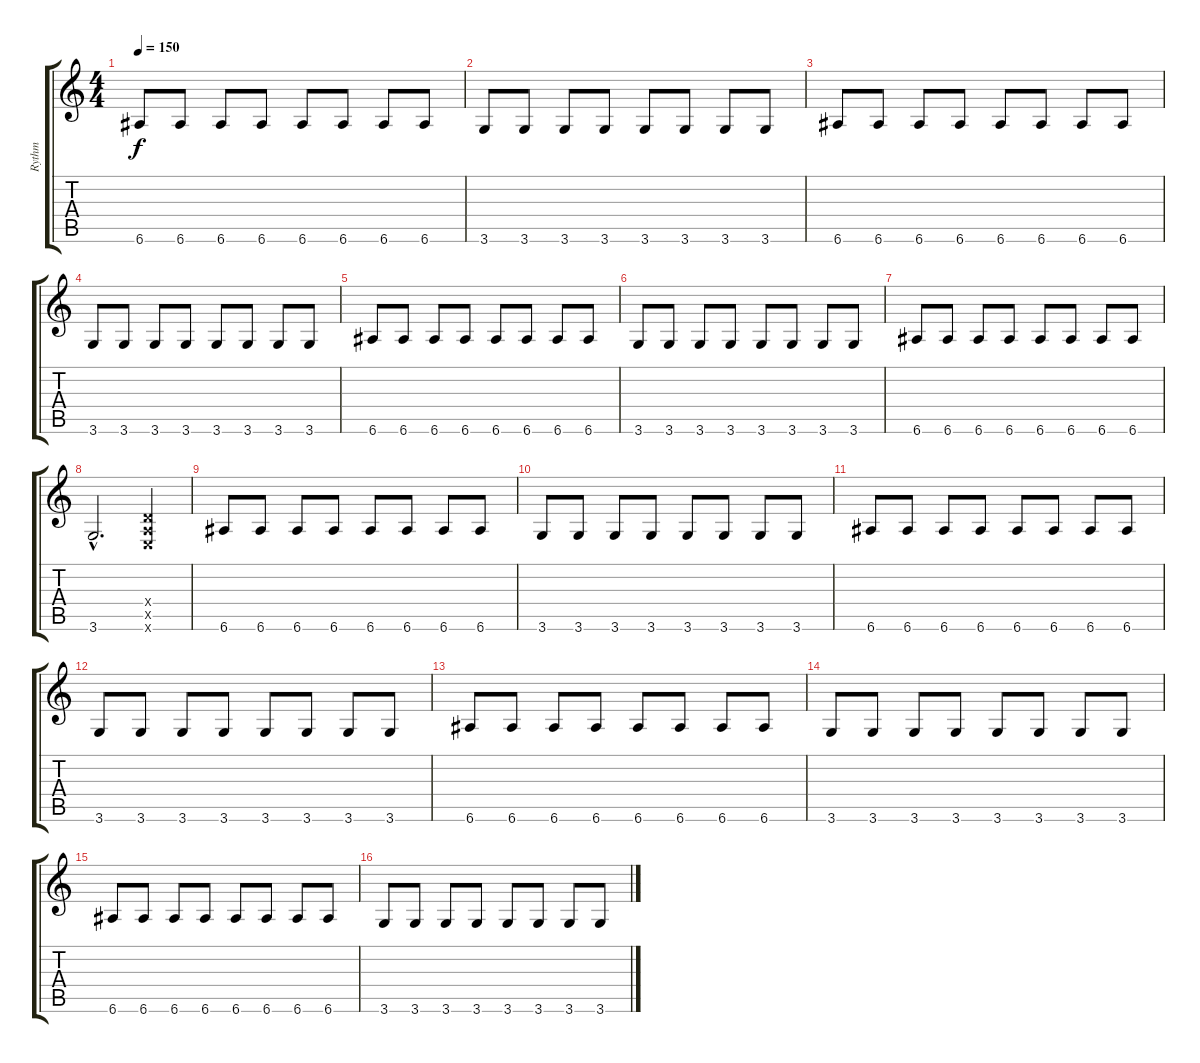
\track ("Rythm" "Rythm") {instrument electricguitarjazz}
\staff {score tabs}
\tuning (E4 B3 G3 D3 A2 E2) {hide}
\ts (4 4)
\tempo 150
\clef g2
\ks c
6.6.8{dy f instrument electricguitarjazz} 6.6.8 6.6.8 6.6.8 6.6.8 6.6.8 6.6.8 6.6.8 |
3.6.8 3.6.8 3.6.8 3.6.8 3.6.8 3.6.8 3.6.8 3.6.8 |
6.6.8 6.6.8 6.6.8 6.6.8 6.6.8 6.6.8 6.6.8 6.6.8 |
3.6.8 3.6.8 3.6.8 3.6.8 3.6.8 3.6.8 3.6.8 3.6.8 |
6.6.8 6.6.8 6.6.8 6.6.8 6.6.8 6.6.8 6.6.8 6.6.8 |
3.6.8 3.6.8 3.6.8 3.6.8 3.6.8 3.6.8 3.6.8 3.6.8 |
6.6.8 6.6.8 6.6.8 6.6.8 6.6.8 6.6.8 6.6.8 6.6.8 |
3.6{hac}.2{d} (0.4{x} 0.5{x} 0.6{x}).4 |
6.6.8 6.6.8 6.6.8 6.6.8 6.6.8 6.6.8 6.6.8 6.6.8 |
3.6.8 3.6.8 3.6.8 3.6.8 3.6.8 3.6.8 3.6.8 3.6.8 |
6.6.8 6.6.8 6.6.8 6.6.8 6.6.8 6.6.8 6.6.8 6.6.8 |
3.6.8 3.6.8 3.6.8 3.6.8 3.6.8 3.6.8 3.6.8 3.6.8 |
6.6.8 6.6.8 6.6.8 6.6.8 6.6.8 6.6.8 6.6.8 6.6.8 |
3.6.8 3.6.8 3.6.8 3.6.8 3.6.8 3.6.8 3.6.8 3.6.8 |
6.6.8 6.6.8 6.6.8 6.6.8 6.6.8 6.6.8 6.6.8 6.6.8 |
3.6.8 3.6.8 3.6.8 3.6.8 3.6.8 3.6.8 3.6.8 3.6.8
